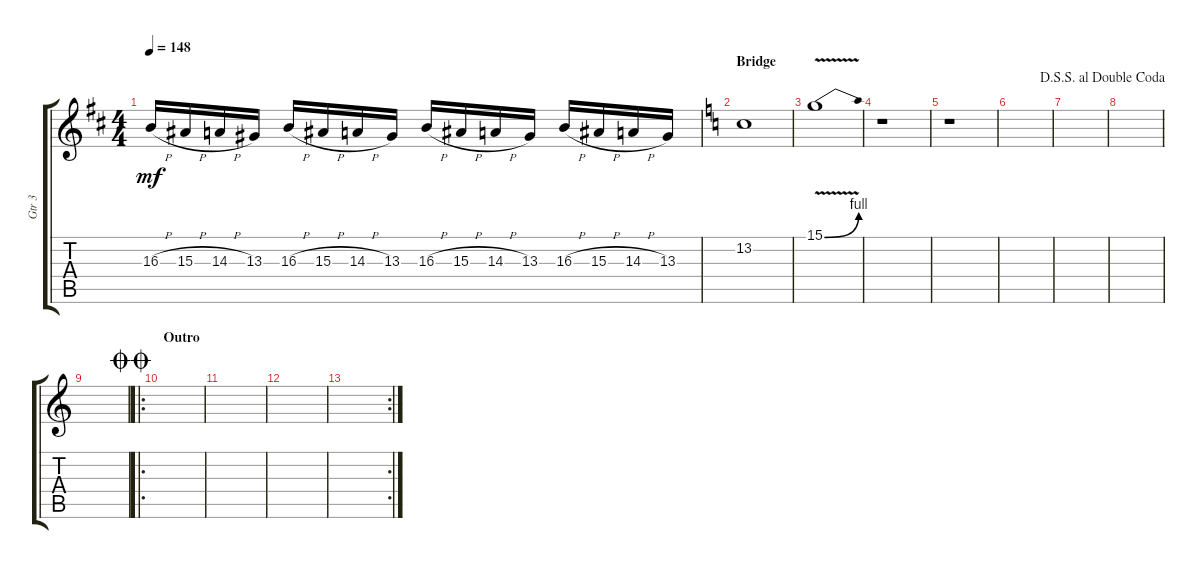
\track ("Gtr 3" "Gtr 3") {instrument acousticgrandpiano}
\staff {score tabs}
\tuning (E4 B3 G3 D3 A2 E2) {hide}
\ts (4 4)
\tempo 148
\clef g2
\ks d
16.3{h}.16{dy mf} 15.3{h}.16 14.3{h}.16 13.3.16 16.3{h}.16 15.3{h}.16 14.3{h}.16 13.3.16 16.3{h}.16 15.3{h}.16 14.3{h}.16 13.3.16 16.3{h}.16 15.3{h}.16 14.3{h}.16 13.3.16 |
\section ("" "Bridge")
\ks c
13.2.1 |
15.1{be (bend 0 0 60 4) v}.1 |
r.1 |
r.1 |
|
|
\jump dalsegnosegnoaldoublecoda
|
|
\ro
\section ("" "Outro")
\jump doublecoda
|
|
|
\rc 2
